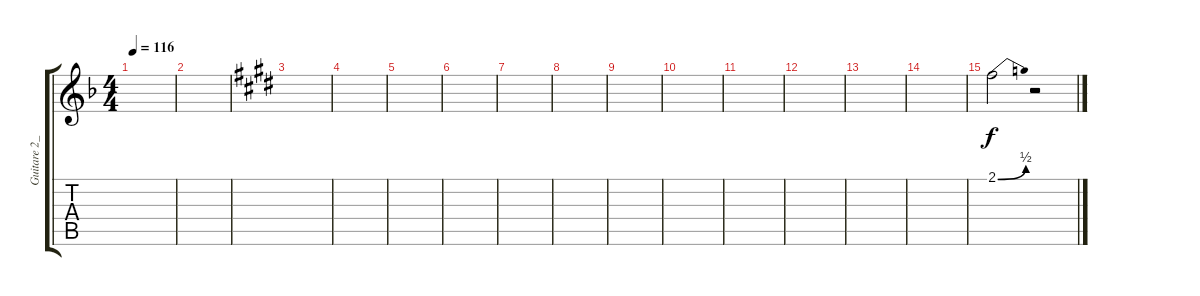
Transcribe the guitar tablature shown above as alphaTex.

\track ("Guitare 2_2" "Guitare 2_") {instrument distortionguitar}
\staff {score tabs}
\tuning (E4 B3 G3 D3 A2 E2) {hide}
\ts (4 4)
\tempo 116
\clef g2
\ks f
|
|
\ks e
|
|
|
|
|
|
|
|
|
|
|
|
2.1{be (bend 0 0 60 2)}.2 r.2
